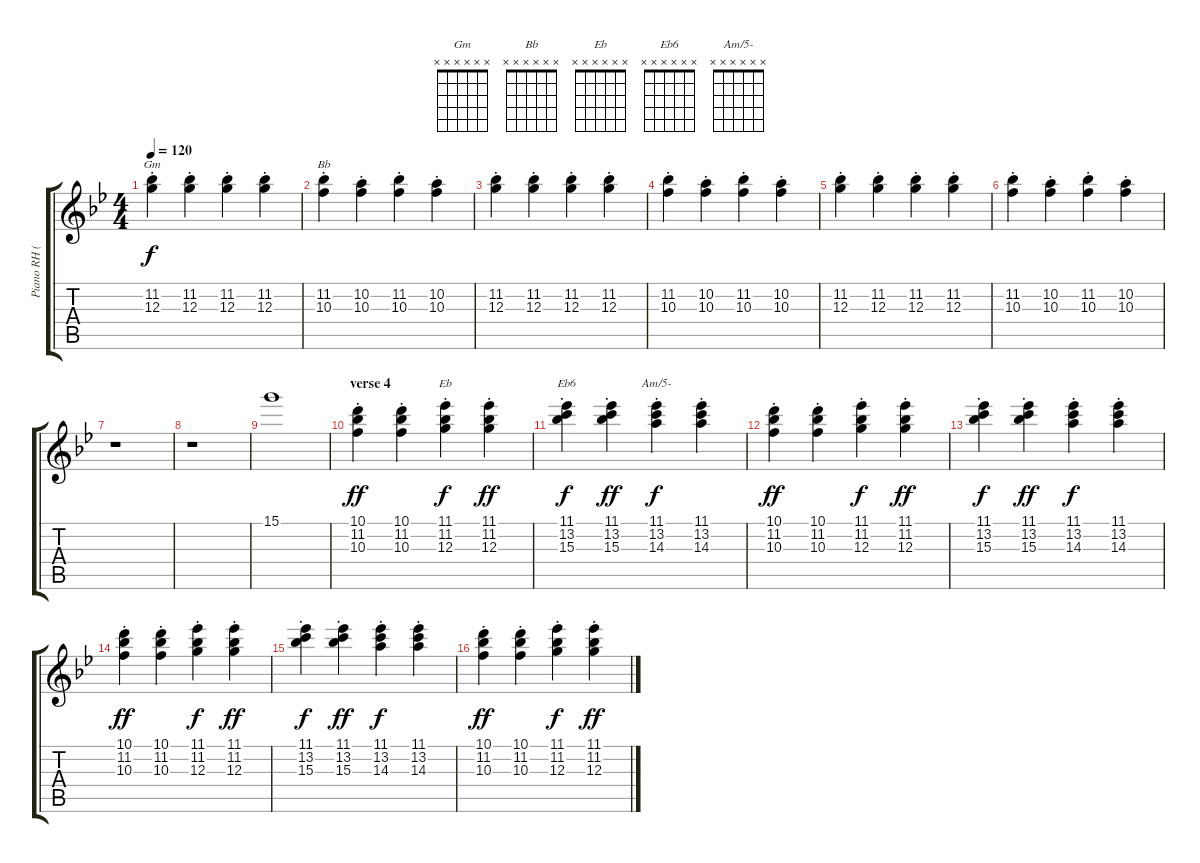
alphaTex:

\track ("Piano RH (Davies)" "Piano RH (") {instrument electricgrandpiano}
\staff {score tabs}
\tuning (E5 B4 G4 D4 A3 E3) {hide}
\chord ("Gm" x x x x x x)
\chord ("Bb" x x x x x x)
\chord ("Eb" x x x x x x)
\chord ("Eb6" x x x x x x)
\chord ("Am/5-" x x x x x x)
\ts (4 4)
\tempo 120
\clef g2
\ks bb
(11.2{st} 12.3{st}).4{ch "Gm" dy f} (11.2{st} 12.3{st}).4 (11.2{st} 12.3{st}).4 (11.2{st} 12.3{st}).4 |
(11.2{st} 10.3{st}).4{ch "Bb"} (10.2{st} 10.3{st}).4 (11.2{st} 10.3{st}).4 (10.2{st} 10.3{st}).4 |
(11.2{st} 12.3{st}).4 (11.2{st} 12.3{st}).4 (11.2{st} 12.3{st}).4 (11.2{st} 12.3{st}).4 |
(11.2{st} 10.3{st}).4 (10.2{st} 10.3{st}).4 (11.2{st} 10.3{st}).4 (10.2{st} 10.3{st}).4 |
(11.2{st} 12.3{st}).4 (11.2{st} 12.3{st}).4 (11.2{st} 12.3{st}).4 (11.2{st} 12.3{st}).4 |
(11.2{st} 10.3{st}).4 (10.2{st} 10.3{st}).4 (11.2{st} 10.3{st}).4 (10.2{st} 10.3{st}).4 |
r.1 |
r.1 |
15.1.1 |
\section ("" "verse 4")
(10.1{st} 11.2{st} 10.3{st}).4{dy ff} (10.1{st} 11.2{st} 10.3{st}).4 (11.1{st} 11.2{st} 12.3{st}).4{ch "Eb" dy f} (11.1{st} 11.2{st} 12.3{st}).4{dy ff} |
(11.1{st} 13.2{st} 15.3{st}).4{ch "Eb6" dy f} (11.1{st} 13.2{st} 15.3{st}).4{dy ff} (11.1{st} 13.2{st} 14.3{st}).4{ch "Am/5-" dy f} (11.1{st} 13.2{st} 14.3{st}).4 |
(10.1{st} 11.2{st} 10.3{st}).4{dy ff} (10.1{st} 11.2{st} 10.3{st}).4 (11.1{st} 11.2{st} 12.3{st}).4{dy f} (11.1{st} 11.2{st} 12.3{st}).4{dy ff} |
(11.1{st} 13.2{st} 15.3{st}).4{dy f} (11.1{st} 13.2{st} 15.3{st}).4{dy ff} (11.1{st} 13.2{st} 14.3{st}).4{dy f} (11.1{st} 13.2{st} 14.3{st}).4 |
(10.1{st} 11.2{st} 10.3{st}).4{dy ff} (10.1{st} 11.2{st} 10.3{st}).4 (11.1{st} 11.2{st} 12.3{st}).4{dy f} (11.1{st} 11.2{st} 12.3{st}).4{dy ff} |
(11.1{st} 13.2{st} 15.3{st}).4{dy f} (11.1{st} 13.2{st} 15.3{st}).4{dy ff} (11.1{st} 13.2{st} 14.3{st}).4{dy f} (11.1{st} 13.2{st} 14.3{st}).4 |
(10.1{st} 11.2{st} 10.3{st}).4{dy ff} (10.1{st} 11.2{st} 10.3{st}).4 (11.1{st} 11.2{st} 12.3{st}).4{dy f} (11.1{st} 11.2{st} 12.3{st}).4{dy ff}
